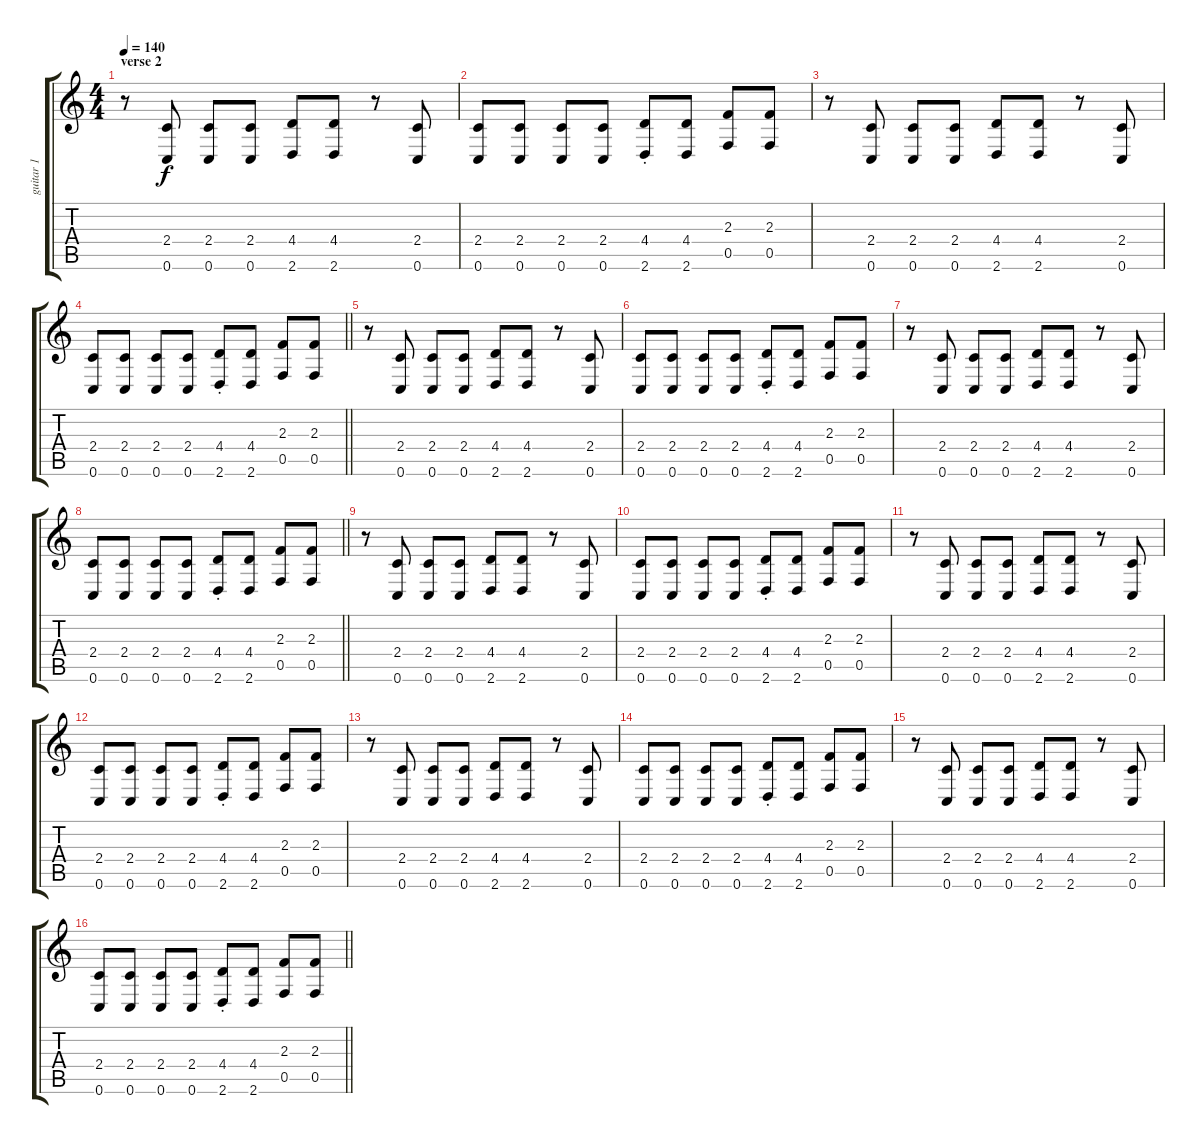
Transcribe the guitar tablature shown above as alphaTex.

\track ("guitar 1" "guitar 1") {instrument electricguitarjazz}
\staff {score tabs}
\tuning (C4 G3 Eb3 Bb2 F2 C2) {hide}
\ts (4 4)
\section ("" "verse 2")
\tempo 140
\clef g2
\ks c
r.8{dy f} (2.4 0.6).8 (2.4 0.6).8 (2.4 0.6).8 (4.4 2.6).8 (4.4 2.6).8 r.8 (2.4 0.6).8 |
(2.4 0.6).8 (2.4 0.6).8 (2.4 0.6).8 (2.4 0.6).8 (4.4{st} 2.6{st}).8 (4.4 2.6).8 (2.3 0.5).8 (2.3 0.5).8 |
r.8 (2.4 0.6).8 (2.4 0.6).8 (2.4 0.6).8 (4.4 2.6).8 (4.4 2.6).8 r.8 (2.4 0.6).8 |
\barLineRight lightlight
(2.4 0.6).8 (2.4 0.6).8 (2.4 0.6).8 (2.4 0.6).8 (4.4{st} 2.6{st}).8 (4.4 2.6).8 (2.3 0.5).8 (2.3 0.5).8 |
r.8 (2.4 0.6).8 (2.4 0.6).8 (2.4 0.6).8 (4.4 2.6).8 (4.4 2.6).8 r.8 (2.4 0.6).8 |
(2.4 0.6).8 (2.4 0.6).8 (2.4 0.6).8 (2.4 0.6).8 (4.4{st} 2.6{st}).8 (4.4 2.6).8 (2.3 0.5).8 (2.3 0.5).8 |
r.8 (2.4 0.6).8 (2.4 0.6).8 (2.4 0.6).8 (4.4 2.6).8 (4.4 2.6).8 r.8 (2.4 0.6).8 |
\barLineRight lightlight
(2.4 0.6).8 (2.4 0.6).8 (2.4 0.6).8 (2.4 0.6).8 (4.4{st} 2.6{st}).8 (4.4 2.6).8 (2.3 0.5).8 (2.3 0.5).8 |
r.8 (2.4 0.6).8 (2.4 0.6).8 (2.4 0.6).8 (4.4 2.6).8 (4.4 2.6).8 r.8 (2.4 0.6).8 |
(2.4 0.6).8 (2.4 0.6).8 (2.4 0.6).8 (2.4 0.6).8 (4.4{st} 2.6{st}).8 (4.4 2.6).8 (2.3 0.5).8 (2.3 0.5).8 |
r.8 (2.4 0.6).8 (2.4 0.6).8 (2.4 0.6).8 (4.4 2.6).8 (4.4 2.6).8 r.8 (2.4 0.6).8 |
(2.4 0.6).8 (2.4 0.6).8 (2.4 0.6).8 (2.4 0.6).8 (4.4{st} 2.6{st}).8 (4.4 2.6).8 (2.3 0.5).8 (2.3 0.5).8 |
r.8 (2.4 0.6).8 (2.4 0.6).8 (2.4 0.6).8 (4.4 2.6).8 (4.4 2.6).8 r.8 (2.4 0.6).8 |
(2.4 0.6).8 (2.4 0.6).8 (2.4 0.6).8 (2.4 0.6).8 (4.4{st} 2.6{st}).8 (4.4 2.6).8 (2.3 0.5).8 (2.3 0.5).8 |
r.8 (2.4 0.6).8 (2.4 0.6).8 (2.4 0.6).8 (4.4 2.6).8 (4.4 2.6).8 r.8 (2.4 0.6).8 |
\barLineRight lightlight
(2.4 0.6).8 (2.4 0.6).8 (2.4 0.6).8 (2.4 0.6).8 (4.4{st} 2.6{st}).8 (4.4 2.6).8 (2.3 0.5).8 (2.3 0.5).8
